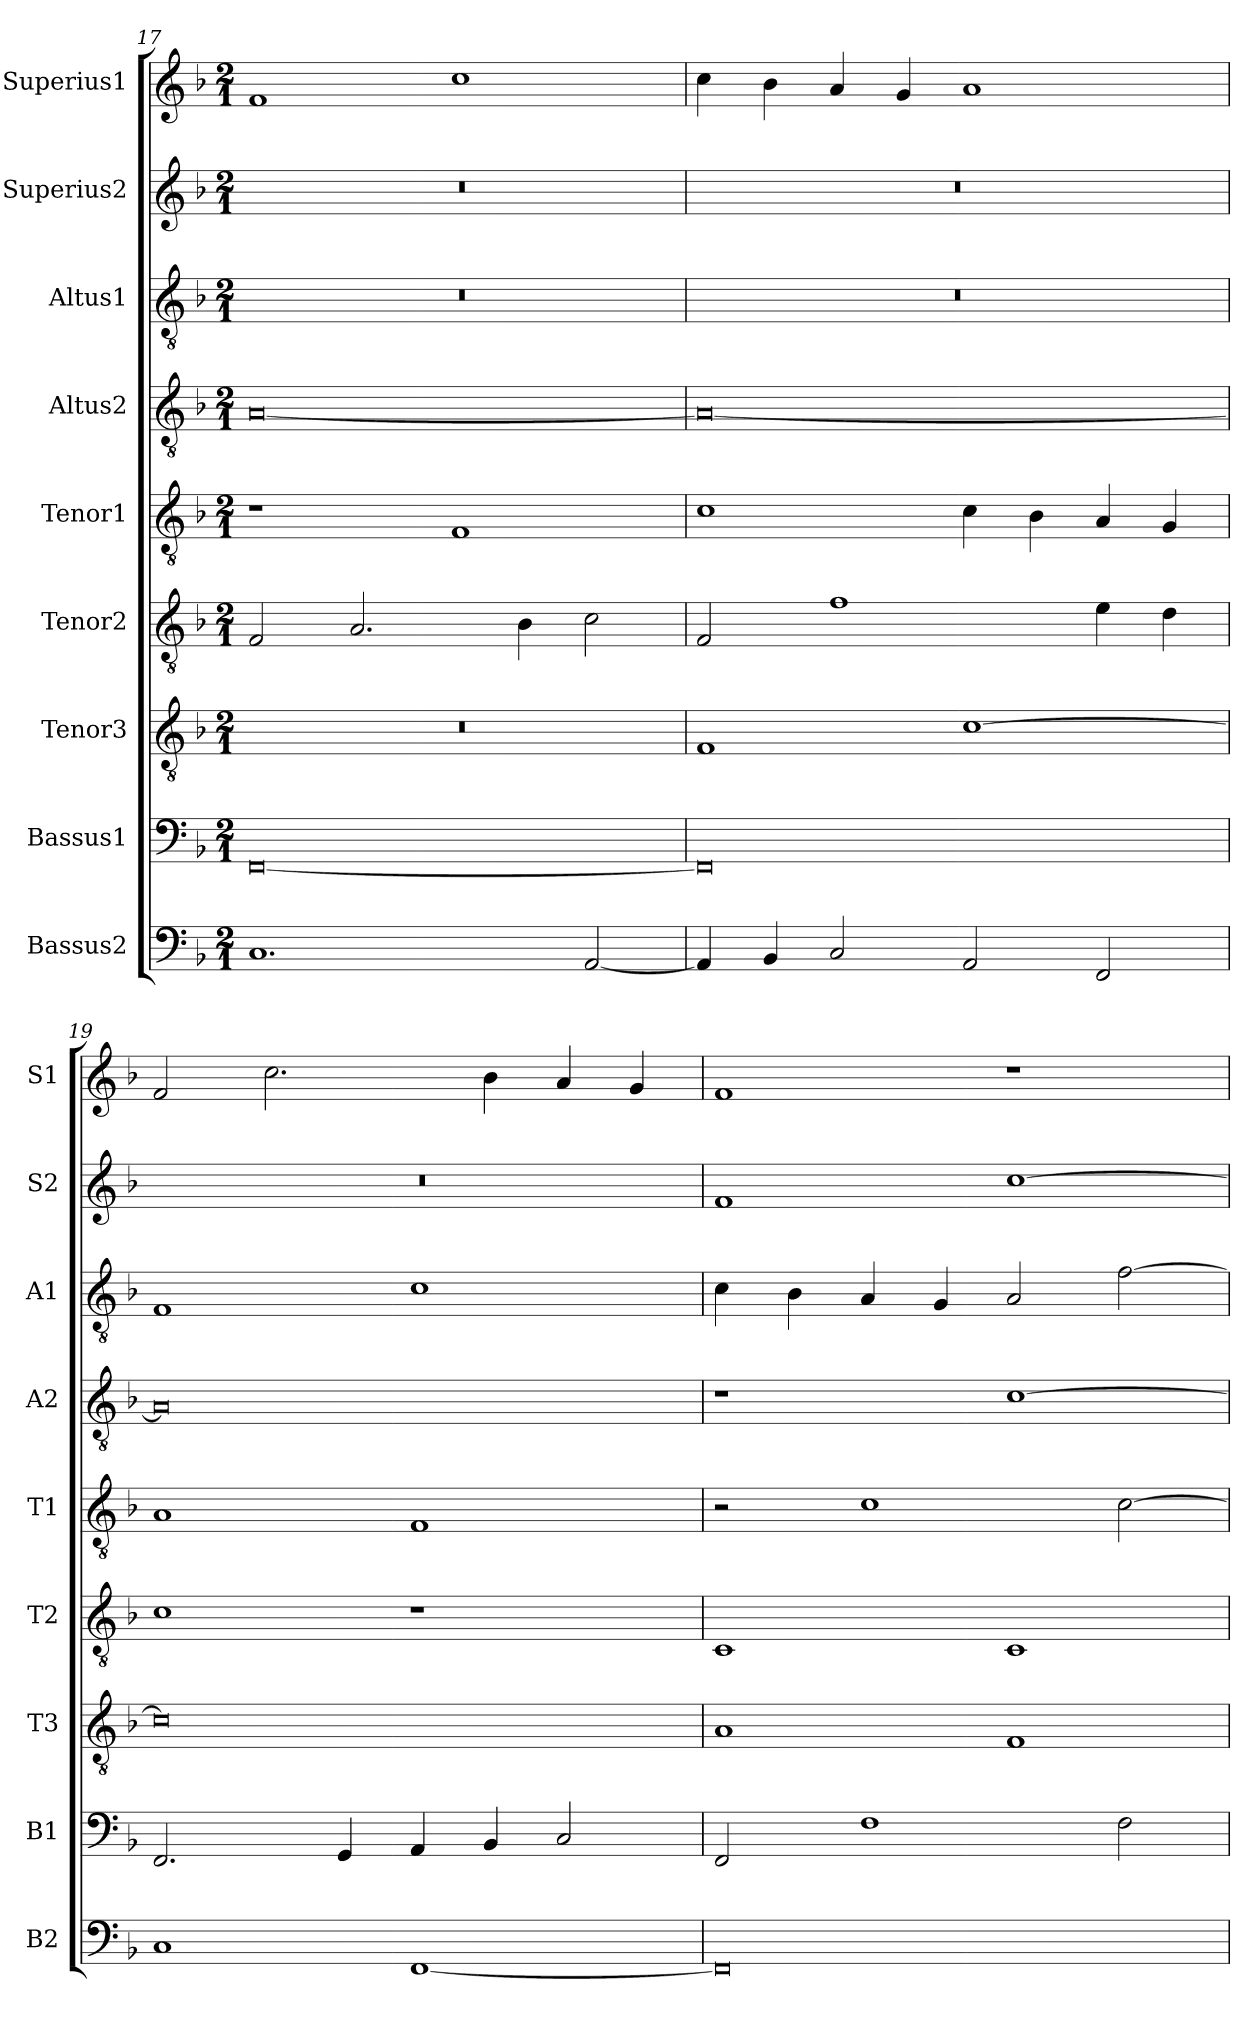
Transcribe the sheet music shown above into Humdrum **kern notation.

**kern	**kern	**kern	**kern	**kern	**kern	**kern	**kern	**kern
*part9	*part8	*part7	*part6	*part5	*part4	*part3	*part2	*part1
*staff9	*staff8	*staff7	*staff6	*staff5	*staff4	*staff3	*staff2	*staff1
*I"Bassus2	*I"Bassus1	*I"Tenor3	*I"Tenor2	*I"Tenor1	*I"Altus2	*I"Altus1	*I"Superius2	*I"Superius1
*I'B2	*I'B1	*I'T3	*I'T2	*I'T1	*I'A2	*I'A1	*I'S2	*I'S1
*clefF4	*clefF4	*clefGv2	*clefGv2	*clefGv2	*clefGv2	*clefGv2	*clefG2	*clefG2
*k[b-]	*k[b-]	*k[b-]	*k[b-]	*k[b-]	*k[b-]	*k[b-]	*k[b-]	*k[b-]
*d:	*d:	*d:	*d:	*d:	*d:	*d:	*d:	*d:
*M2/1	*M2/1	*M2/1	*M2/1	*M2/1	*M2/1	*M2/1	*M2/1	*M2/1
=17	=17	=17	=17	=17	=17	=17	=17	=17
1.C	[0FF	0r	2F	1r	[0A	0r	0r	1f
.	.	.	2.A	.	.	.	.	.
.	.	.	.	1F	.	.	.	1cc
.	.	.	4B-	.	.	.	.	.
[2AA	.	.	2c	.	.	.	.	.
=18	=18	=18	=18	=18	=18	=18	=18	=18
4AA]	0FF]	1F	2F	1c	0A_	0r	0r	4cc
4BB-	.	.	.	.	.	.	.	4b-
2C	.	.	1f	.	.	.	.	4a
.	.	.	.	.	.	.	.	4g
2AA	.	[1c	.	4c	.	.	.	1a
.	.	.	.	4B-	.	.	.	.
2FF	.	.	4e	4A	.	.	.	.
.	.	.	4d	4G	.	.	.	.
=19	=19	=19	=19	=19	=19	=19	=19	=19
1C	2.FF	0c]	1c	1A	0A]	1F	0r	2f
.	.	.	.	.	.	.	.	2.cc
.	4GG	.	.	.	.	.	.	.
[1FF	4AA	.	1r	1F	.	1c	.	.
.	4BB-	.	.	.	.	.	.	4b-
.	2C	.	.	.	.	.	.	4a
.	.	.	.	.	.	.	.	4g
=20	=20	=20	=20	=20	=20	=20	=20	=20
0FF]	2FF	1A	1C	2r	1r	4c	1f	1f
.	.	.	.	.	.	4B-	.	.
.	1F	.	.	1c	.	4A	.	.
.	.	.	.	.	.	4G	.	.
.	.	1F	1C	.	[1c	2A	[1cc	1r
.	2F	.	.	[2c	.	[2f	.	.
=	=	=	=	=	=	=	=	=
*-	*-	*-	*-	*-	*-	*-	*-	*-
